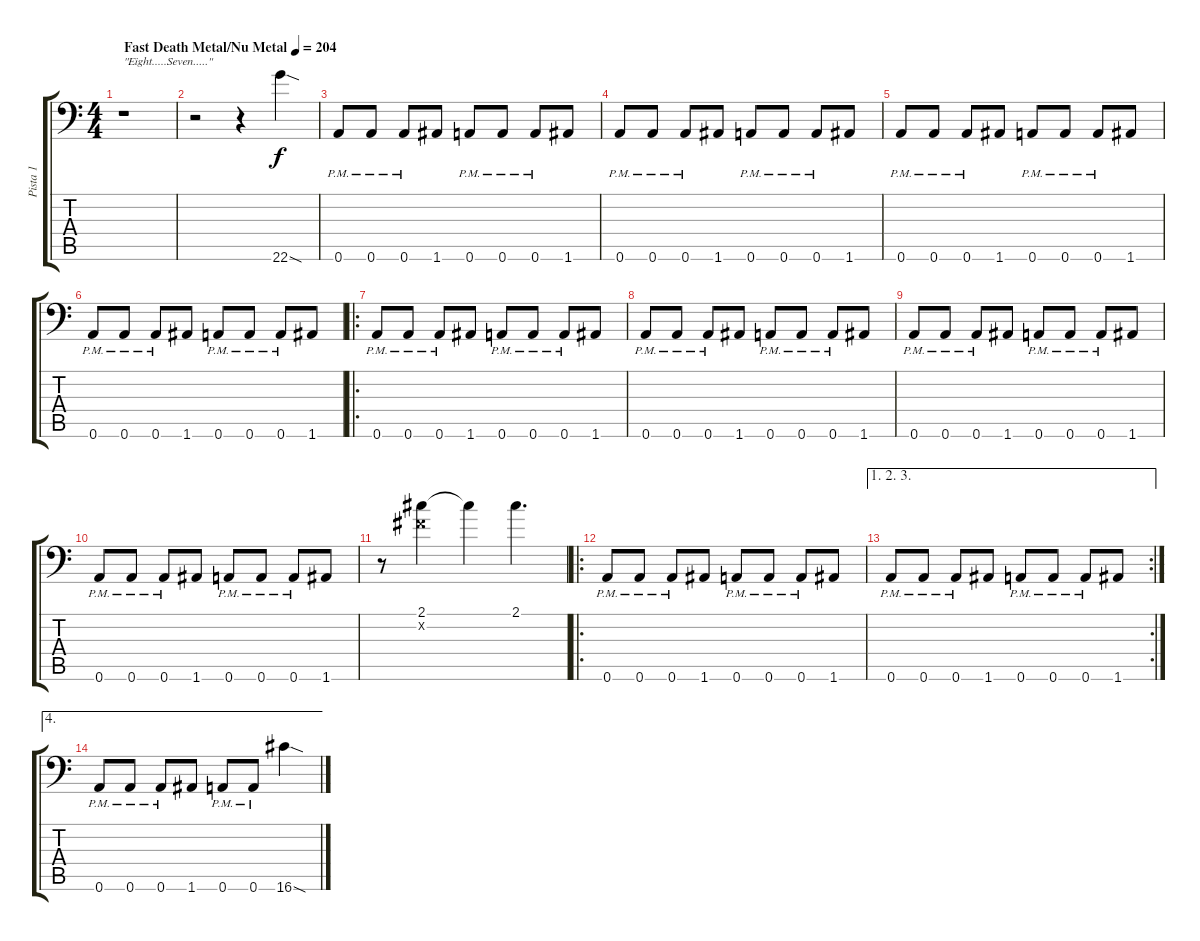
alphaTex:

\track ("Pista 1" "Pista 1") {instrument distortionguitar}
\staff {score tabs}
\tuning (B3 Gb3 D3 A2 E2 A1) {hide}
\ts (4 4)
\tempo (204 "Fast Death Metal/Nu Metal")
\clef f4
\ks c
r.1{txt "\"Eight.....Seven.....\"" dy f instrument distortionguitar} |
r.2 r.4 22.6{sod}.4 |
0.6{pm}.8 0.6{pm}.8 0.6{pm}.8 1.6.8 0.6{pm}.8 0.6{pm}.8 0.6{pm}.8 1.6.8 |
0.6{pm}.8 0.6{pm}.8 0.6{pm}.8 1.6.8 0.6{pm}.8 0.6{pm}.8 0.6{pm}.8 1.6.8 |
0.6{pm}.8 0.6{pm}.8 0.6{pm}.8 1.6.8 0.6{pm}.8 0.6{pm}.8 0.6{pm}.8 1.6.8 |
0.6{pm}.8 0.6{pm}.8 0.6{pm}.8 1.6.8 0.6{pm}.8 0.6{pm}.8 0.6{pm}.8 1.6.8 |
\ro
0.6{pm}.8 0.6{pm}.8 0.6{pm}.8 1.6.8 0.6{pm}.8 0.6{pm}.8 0.6{pm}.8 1.6.8 |
0.6{pm}.8 0.6{pm}.8 0.6{pm}.8 1.6.8 0.6{pm}.8 0.6{pm}.8 0.6{pm}.8 1.6.8 |
0.6{pm}.8 0.6{pm}.8 0.6{pm}.8 1.6.8 0.6{pm}.8 0.6{pm}.8 0.6{pm}.8 1.6.8 |
0.6{pm}.8 0.6{pm}.8 0.6{pm}.8 1.6.8 0.6{pm}.8 0.6{pm}.8 0.6{pm}.8 1.6.8 |
r.8 (2.1 0.2{x}).4 2.1{t}.4 2.1.4{d} |
\ro
0.6{pm}.8 0.6{pm}.8 0.6{pm}.8 1.6.8 0.6{pm}.8 0.6{pm}.8 0.6{pm}.8 1.6.8 |
\ae (1 2 3)
\rc 2
0.6{pm}.8 0.6{pm}.8 0.6{pm}.8 1.6.8 0.6{pm}.8 0.6{pm}.8 0.6{pm}.8 1.6.8 |
\ae 4
0.6{pm}.8 0.6{pm}.8 0.6{pm}.8 1.6.8 0.6{pm}.8 0.6{pm}.8 16.6{sod}.4
